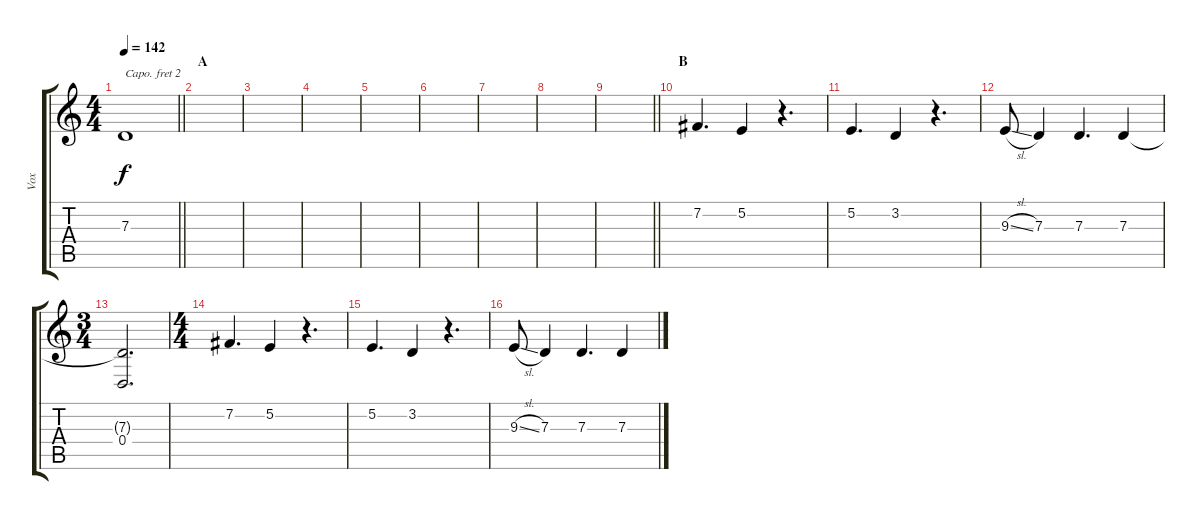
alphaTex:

\track ("Vox" "Vox") {instrument lead2sawtooth}
\staff {score tabs}
\capo 2
\tuning (D4 A3 F3 C3 G2 C2) {hide}
\ts (4 4)
\tempo 142
\clef g2
\barLineRight lightlight
\ks c
7.3{t}.1{dy f} |
\section ("" "A")
|
|
|
|
|
|
|
\barLineRight lightlight
|
\section ("" "B")
7.2.4{d} 5.2.4 r.4{d} |
5.2.4{d} 3.2.4 r.4{d} |
9.3{sl}.8 7.3.4 7.3.4{d} 7.3.4 |
\ts (3 4)
(7.3{t} 0.4).2{d} |
\ts (4 4)
7.2.4{d} 5.2.4 r.4{d} |
5.2.4{d} 3.2.4 r.4{d} |
9.3{sl}.8 7.3.4 7.3.4{d} 7.3.4
